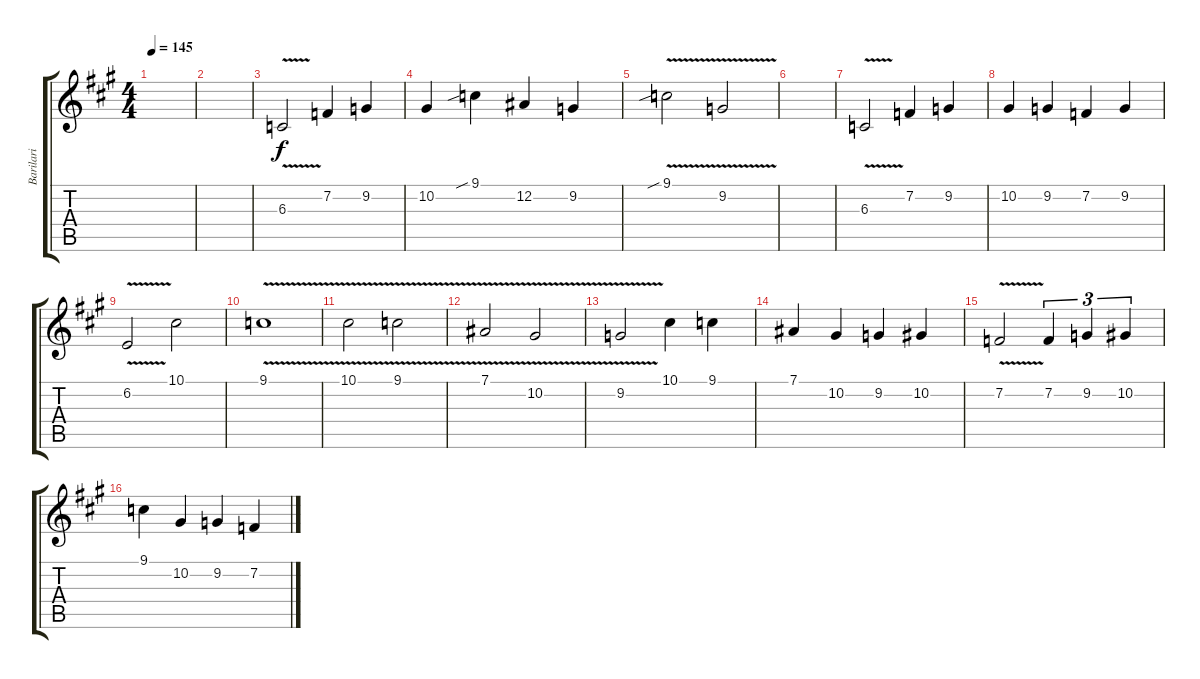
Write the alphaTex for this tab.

\track ("Barilari" "Barilari") {instrument baritonesax}
\staff {score tabs}
\tuning (Eb4 Bb3 Gb3 Db3 Ab2 Eb2) {hide}
\ts (4 4)
\tempo 145
\clef g2
\ks f#minor
|
|
6.3{v}.2 7.2.4 9.2.4 |
10.2.4 9.1{sib}.4 12.2.4 9.2.4 |
9.1{v sib}.2 9.2{v}.2 |
|
6.3{v}.2 7.2.4 9.2.4 |
10.2.4 9.2.4 7.2.4 9.2.4 |
6.2{v}.2 10.1.2 |
9.1{v}.1 |
10.1{v}.2 9.1{v}.2 |
7.1{v}.2 10.2{v}.2 |
9.2{v}.2 10.1.4 9.1.4 |
7.1.4 10.2.4 9.2.4 10.2.4 |
7.2{v}.2 7.2.4{tu (3 2)} 9.2.4{tu (3 2)} 10.2.4{tu (3 2)} |
9.1.4 10.2.4 9.2.4 7.2.4
